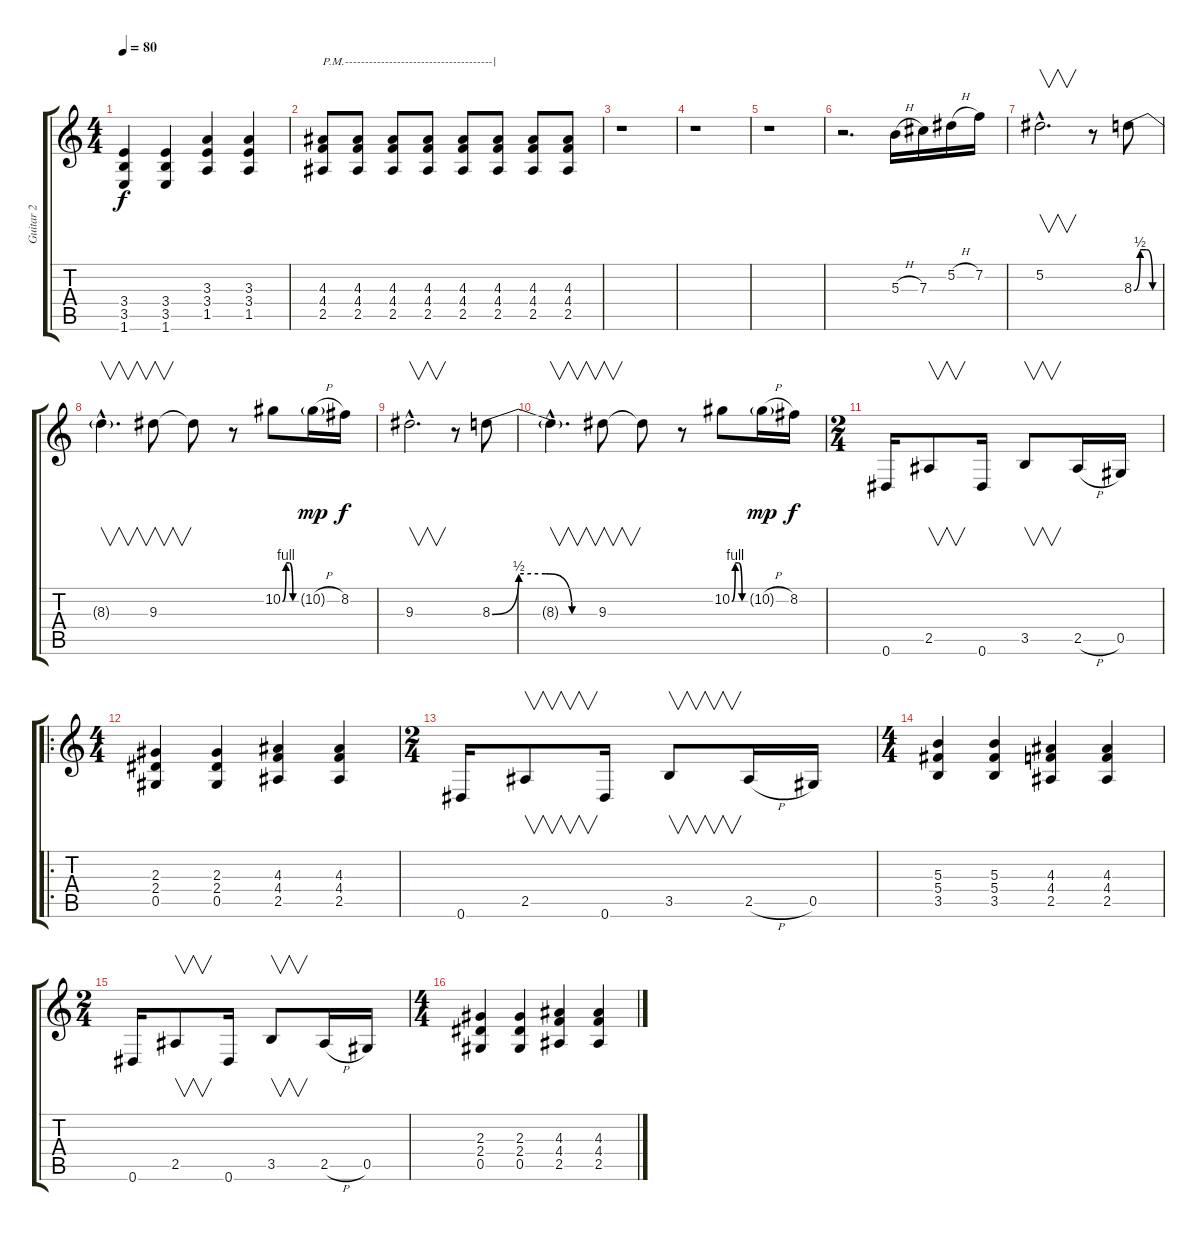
\track ("Guitar 2" "Guitar 2") {instrument distortionguitar}
\staff {score tabs}
\tuning (Eb4 Bb3 Gb3 Db3 Ab2 Eb2) {hide}
\ts (4 4)
\tempo 80
\clef g2
\ks c
(3.4 3.5 1.6).4{dy f} (3.4 3.5 1.6).4 (3.3 3.4 1.5).4 (3.3 3.4 1.5).4 |
(4.3 4.4 2.5).8{txt "P.M.-------------------------------------|" instrument electricguitarmuted} (4.3 4.4 2.5).8 (4.3 4.4 2.5).8 (4.3 4.4 2.5).8 (4.3 4.4 2.5).8 (4.3 4.4 2.5).8 (4.3 4.4 2.5).8 (4.3 4.4 2.5).8 |
r.1{instrument electricguitarclean} |
r.1 |
r.1 |
r.2{d} 5.3{h}.16 7.3.16 5.2{h}.16 7.2.16 |
5.2{hac}.2{v d} r.8 8.3{be (custom 0 0 15 2 30 2 45 0 60 0)}.8 |
8.3{hac t}.4{v d} 9.3.8{v} 9.3{t}.8 r.8 10.2{be (custom 0 0 15 4 30 4 45 0 60 0)}.8 10.2{h g}.16{dy mp} 8.2.16{dy f} |
9.3{hac}.2{v d} r.8 8.3{be (custom 0 0 15 2 30 2 45 0 60 0)}.8 |
8.3{hac t}.4{v d} 9.3.8{v} 9.3{t}.8 r.8 10.2{be (custom 0 0 15 4 30 4 45 0 60 0)}.8 10.2{h g}.16{dy mp} 8.2.16{dy f} |
\ts (2 4)
0.6.16{instrument electricguitarmuted} 2.5.8{v instrument distortionguitar} 0.6.16{instrument electricguitarmuted} 3.5.8{v instrument distortionguitar} 2.5{h}.16 0.5.16 |
\ro
\ts (4 4)
(2.3 2.4 0.5).4 (2.3 2.4 0.5).4 (4.3 4.4 2.5).4 (4.3 4.4 2.5).4 |
\ts (2 4)
0.6.16{instrument electricguitarmuted} 2.5.8{v instrument distortionguitar} 0.6.16{instrument electricguitarmuted} 3.5.8{v instrument distortionguitar} 2.5{h}.16 0.5.16 |
\ts (4 4)
(5.3 5.4 3.5).4 (5.3 5.4 3.5).4 (4.3 4.4 2.5).4 (4.3 4.4 2.5).4 |
\ts (2 4)
0.6.16{instrument electricguitarmuted} 2.5.8{v instrument distortionguitar} 0.6.16{instrument electricguitarmuted} 3.5.8{v instrument distortionguitar} 2.5{h}.16 0.5.16 |
\ts (4 4)
(2.3 2.4 0.5).4 (2.3 2.4 0.5).4 (4.3 4.4 2.5).4 (4.3 4.4 2.5).4
